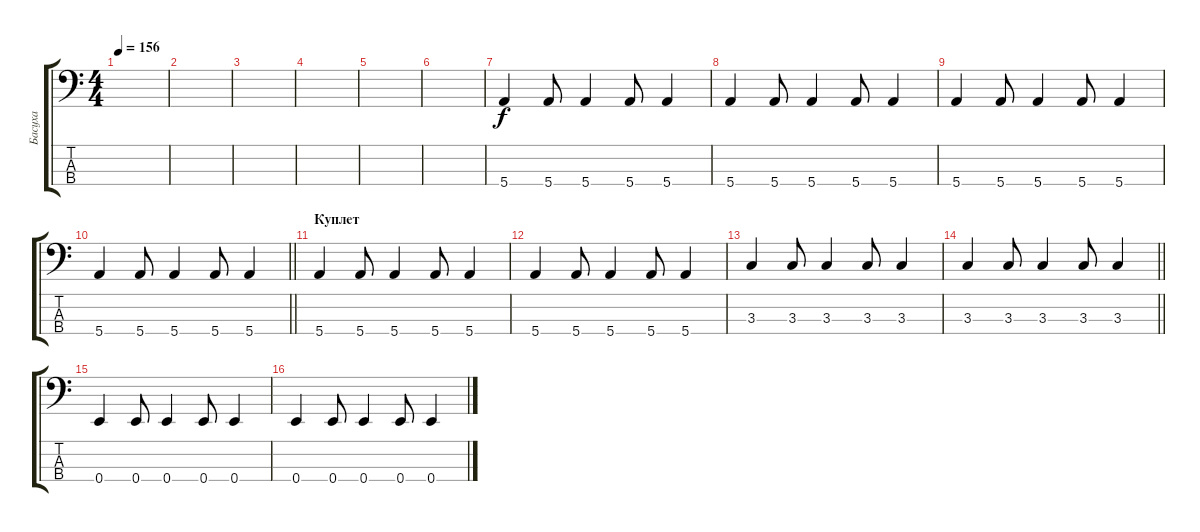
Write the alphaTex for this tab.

\track ("Басуха" "Басуха") {instrument electricbassfinger}
\staff {score tabs}
\tuning (G2 D2 A1 E1) {hide}
\ts (4 4)
\tempo 156
\clef f4
\ks c
|
|
|
|
|
|
5.4.4 5.4.8 5.4.4 5.4.8 5.4.4 |
5.4.4 5.4.8 5.4.4 5.4.8 5.4.4 |
5.4.4 5.4.8 5.4.4 5.4.8 5.4.4 |
\barLineRight lightlight
5.4.4 5.4.8 5.4.4 5.4.8 5.4.4 |
\section ("" "Куплет")
5.4.4 5.4.8 5.4.4 5.4.8 5.4.4 |
5.4.4 5.4.8 5.4.4 5.4.8 5.4.4 |
3.3.4 3.3.8 3.3.4 3.3.8 3.3.4 |
\barLineRight lightlight
3.3.4 3.3.8 3.3.4 3.3.8 3.3.4 |
0.4.4 0.4.8 0.4.4 0.4.8 0.4.4 |
0.4.4 0.4.8 0.4.4 0.4.8 0.4.4
